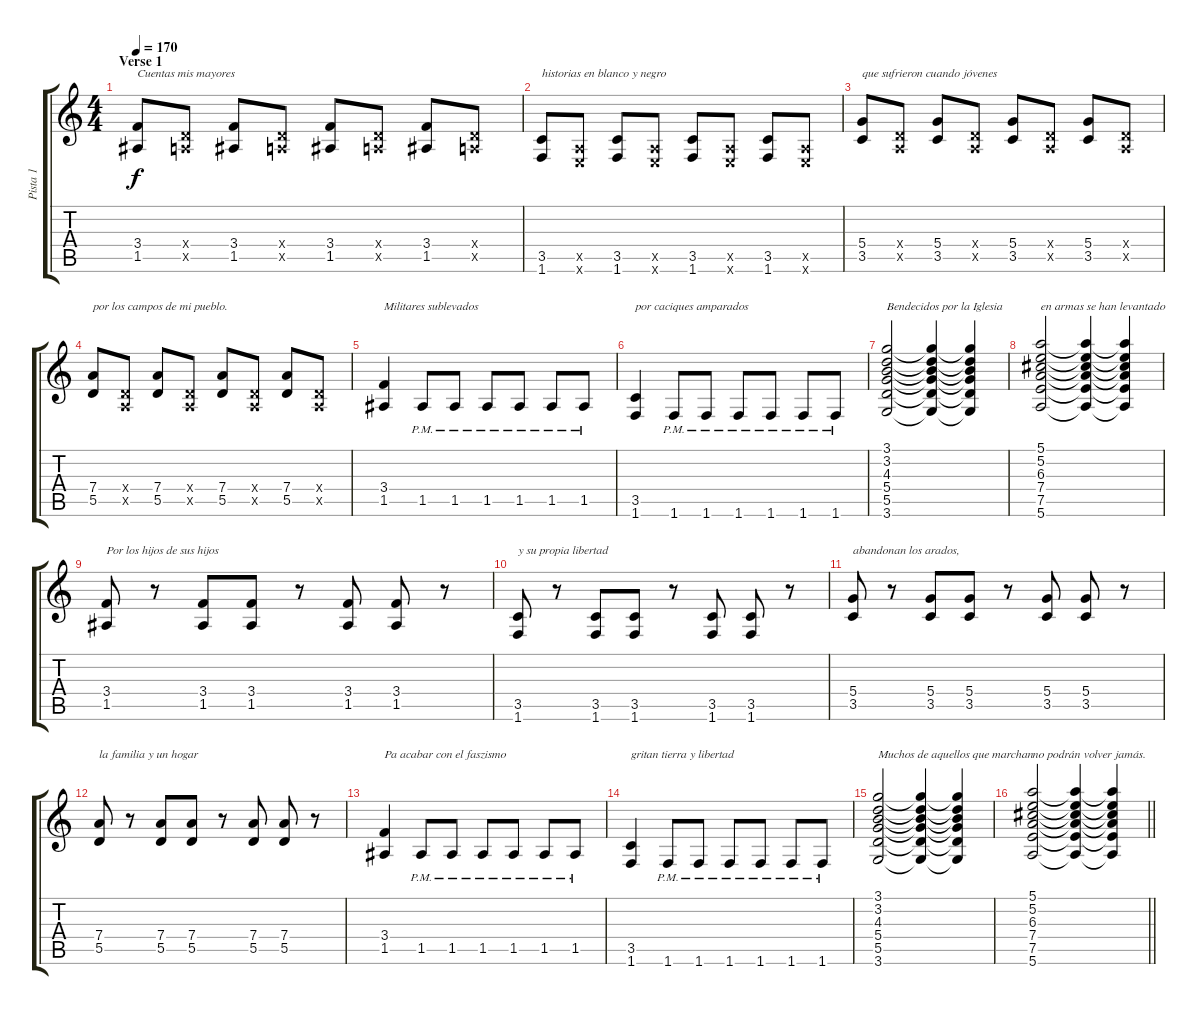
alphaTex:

\track ("Pista 1" "Pista 1") {instrument distortionguitar}
\staff {score tabs}
\tuning (E4 B3 G3 D3 A2 E2) {hide}
\ts (4 4)
\section ("" "Verse 1")
\tempo 170
\clef g2
\ks c
(3.4 1.5).8{txt "Cuentas mis mayores" dy f} (0.4{x} 0.5{x}).8 (3.4 1.5).8 (0.4{x} 0.5{x}).8 (3.4 1.5).8 (0.4{x} 0.5{x}).8 (3.4 1.5).8 (0.4{x} 0.5{x}).8 |
(3.5 1.6).8{txt "historias en blanco y negro"} (0.5{x} 0.6{x}).8 (3.5 1.6).8 (0.5{x} 0.6{x}).8 (3.5 1.6).8 (0.5{x} 0.6{x}).8 (3.5 1.6).8 (0.5{x} 0.6{x}).8 |
(5.4 3.5).8{txt "que sufrieron cuando jóvenes"} (0.4{x} 0.5{x}).8 (5.4 3.5).8 (0.4{x} 0.5{x}).8 (5.4 3.5).8 (0.4{x} 0.5{x}).8 (5.4 3.5).8 (0.4{x} 0.5{x}).8 |
(7.4 5.5).8{txt "por los campos de mi pueblo."} (0.4{x} 0.5{x}).8 (7.4 5.5).8 (0.4{x} 0.5{x}).8 (7.4 5.5).8 (0.4{x} 0.5{x}).8 (7.4 5.5).8 (0.4{x} 0.5{x}).8 |
(3.4 1.5).4{txt "Militares sublevados"} 1.5{pm}.8 1.5{pm}.8 1.5{pm}.8 1.5{pm}.8 1.5{pm}.8 1.5{pm}.8 |
(3.5 1.6).4{txt "por caciques amparados"} 1.6{pm}.8 1.6{pm}.8 1.6{pm}.8 1.6{pm}.8 1.6{pm}.8 1.6{pm}.8 |
(3.1 3.2 4.3 5.4 5.5 3.6).2{txt "Bendecidos por la Iglesia"} (3.1{t} 3.2{t} 4.3{t} 5.4{t} 5.5{t} 3.6{t}).4 (3.1{t} 3.2{t} 4.3{t} 5.4{t} 5.5{t} 3.6{t}).4 |
(5.1 5.2 6.3 7.4 7.5 5.6).2{txt "en armas se han levantado"} (5.1{t} 5.2{t} 6.3{t} 7.4{t} 7.5{t} 5.6{t}).4 (5.1{t} 5.2{t} 6.3{t} 7.4{t} 7.5{t} 5.6{t}).4 |
(3.4 1.5).8{txt "Por los hijos de sus hijos"} r.8 (3.4 1.5).8 (3.4 1.5).8 r.8 (3.4 1.5).8 (3.4 1.5).8 r.8 |
(3.5 1.6).8{txt "y su propia libertad"} r.8 (3.5 1.6).8 (3.5 1.6).8 r.8 (3.5 1.6).8 (3.5 1.6).8 r.8 |
(5.4 3.5).8{txt "abandonan los arados,"} r.8 (5.4 3.5).8 (5.4 3.5).8 r.8 (5.4 3.5).8 (5.4 3.5).8 r.8 |
(7.4 5.5).8{txt "la familia y un hogar"} r.8 (7.4 5.5).8 (7.4 5.5).8 r.8 (7.4 5.5).8 (7.4 5.5).8 r.8 |
(3.4 1.5).4{txt "Pa acabar con el faszismo"} 1.5{pm}.8 1.5{pm}.8 1.5{pm}.8 1.5{pm}.8 1.5{pm}.8 1.5{pm}.8 |
(3.5 1.6).4{txt "gritan tierra y libertad"} 1.6{pm}.8 1.6{pm}.8 1.6{pm}.8 1.6{pm}.8 1.6{pm}.8 1.6{pm}.8 |
(3.1 3.2 4.3 5.4 5.5 3.6).2{txt "Muchos de aquellos que marchan"} (3.1{t} 3.2{t} 4.3{t} 5.4{t} 5.5{t} 3.6{t}).4 (3.1{t} 3.2{t} 4.3{t} 5.4{t} 5.5{t} 3.6{t}).4 |
\barLineRight lightlight
(5.1 5.2 6.3 7.4 7.5 5.6).2{txt "no podrán volver jamás."} (5.1{t} 5.2{t} 6.3{t} 7.4{t} 7.5{t} 5.6{t}).4 (5.1{t} 5.2{t} 6.3{t} 7.4{t} 7.5{t} 5.6{t}).4
